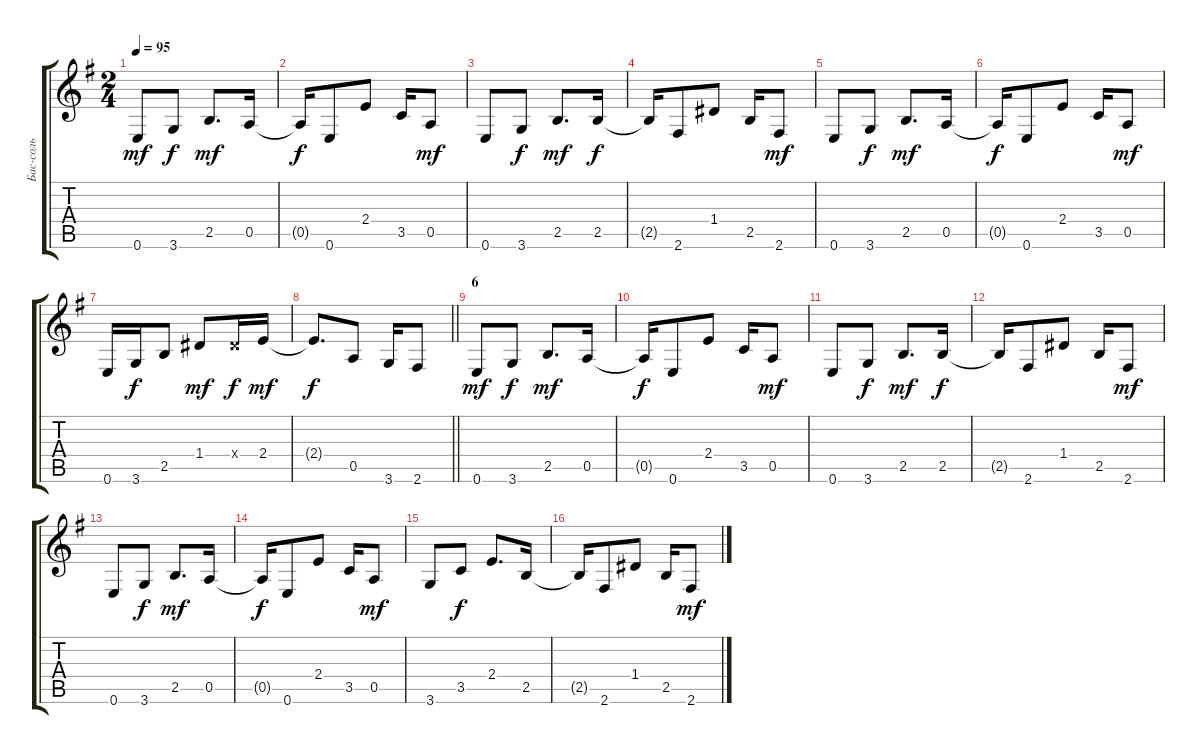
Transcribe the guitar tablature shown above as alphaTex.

\track ("Бас-соль" "Бас-соль") {mute instrument electricbasspick}
\staff {score tabs}
\tuning (E4 B3 G3 D3 A2 E2) {hide}
\ts (2 4)
\tempo 95
\clef g2
\ks eminor
0.6.8{dy mf} 3.6.8{dy f} 2.5.8{d dy mf} 0.5.16 |
0.5{t}.16{dy f} 0.6.8 2.4.8 3.5.16 0.5.8{dy mf} |
0.6.8 3.6.8{dy f} 2.5.8{d dy mf} 2.5.16{dy f} |
2.5{t}.16 2.6.8 1.4.8 2.5.16 2.6.8{dy mf} |
0.6.8 3.6.8{dy f} 2.5.8{d dy mf} 0.5.16 |
0.5{t}.16{dy f} 0.6.8 2.4.8 3.5.16 0.5.8{dy mf} |
0.6.16 3.6.16{dy f} 2.5.8 1.4.8{dy mf} 1.4{x}.16{dy f} 2.4.16{dy mf} |
\barLineRight lightlight
2.4{t}.8{d dy f} 0.5.8 3.6.16 2.6.8 |
\section ("" "6")
0.6.8{dy mf} 3.6.8{dy f} 2.5.8{d dy mf} 0.5.16 |
0.5{t}.16{dy f} 0.6.8 2.4.8 3.5.16 0.5.8{dy mf} |
0.6.8 3.6.8{dy f} 2.5.8{d dy mf} 2.5.16{dy f} |
2.5{t}.16 2.6.8 1.4.8 2.5.16 2.6.8{dy mf} |
0.6.8 3.6.8{dy f} 2.5.8{d dy mf} 0.5.16 |
0.5{t}.16{dy f} 0.6.8 2.4.8 3.5.16 0.5.8{dy mf} |
3.6.8 3.5.8{dy f} 2.4.8{d} 2.5.16 |
2.5{t}.16 2.6.8 1.4.8 2.5.16 2.6.8{dy mf}
